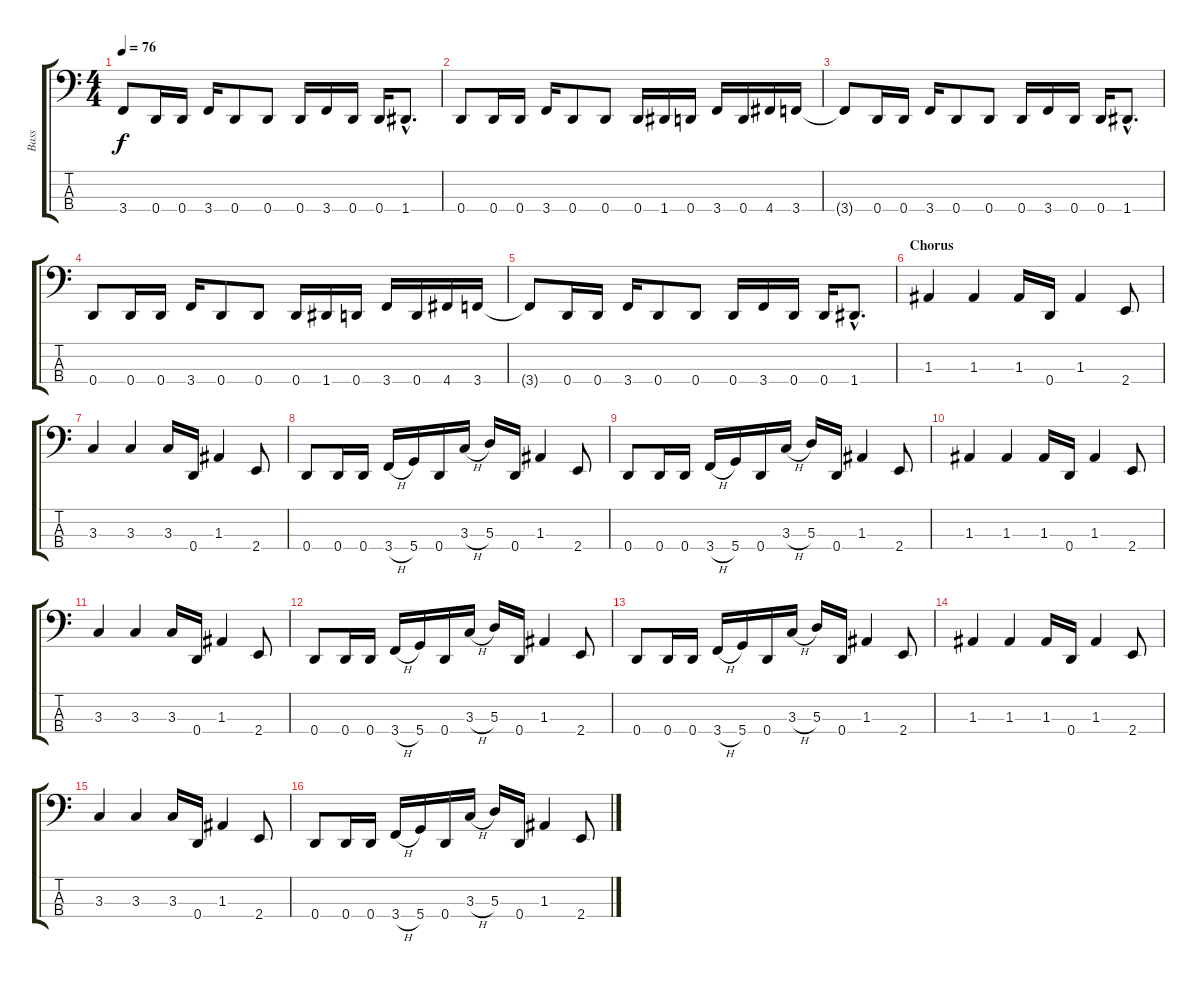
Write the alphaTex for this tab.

\track ("Bass" "Bass") {instrument electricbassfinger}
\staff {score tabs}
\tuning (G2 D2 A1 D1) {hide}
\ts (4 4)
\tempo 76
\clef f4
\ks c
3.4{t}.8{dy f} 0.4.16 0.4.16 3.4.16 0.4.8 0.4.8 0.4.16 3.4.16 0.4.16 0.4.16 1.4{hac}.8{d} |
0.4.8 0.4.16 0.4.16 3.4.16 0.4.8 0.4.8 0.4.16 1.4.16 0.4.16 3.4.16 0.4.16 4.4.16 3.4.16 |
3.4{t}.8 0.4.16 0.4.16 3.4.16 0.4.8 0.4.8 0.4.16 3.4.16 0.4.16 0.4.16 1.4{hac}.8{d} |
0.4.8 0.4.16 0.4.16 3.4.16 0.4.8 0.4.8 0.4.16 1.4.16 0.4.16 3.4.16 0.4.16 4.4.16 3.4.16 |
3.4{t}.8 0.4.16 0.4.16 3.4.16 0.4.8 0.4.8 0.4.16 3.4.16 0.4.16 0.4.16 1.4{hac}.8{d} |
\section ("" "Chorus")
1.3.4 1.3.4 1.3.16 0.4.16 1.3.4 2.4.8 |
3.3.4 3.3.4 3.3.16 0.4.16 1.3.4 2.4.8 |
0.4.8 0.4.16 0.4.16 3.4{h}.16 5.4.16 0.4.16 3.3{h}.16 5.3.16 0.4.16 1.3.4 2.4.8 |
0.4.8 0.4.16 0.4.16 3.4{h}.16 5.4.16 0.4.16 3.3{h}.16 5.3.16 0.4.16 1.3.4 2.4.8 |
1.3.4 1.3.4 1.3.16 0.4.16 1.3.4 2.4.8 |
3.3.4 3.3.4 3.3.16 0.4.16 1.3.4 2.4.8 |
0.4.8 0.4.16 0.4.16 3.4{h}.16 5.4.16 0.4.16 3.3{h}.16 5.3.16 0.4.16 1.3.4 2.4.8 |
0.4.8 0.4.16 0.4.16 3.4{h}.16 5.4.16 0.4.16 3.3{h}.16 5.3.16 0.4.16 1.3.4 2.4.8 |
1.3.4 1.3.4 1.3.16 0.4.16 1.3.4 2.4.8 |
3.3.4 3.3.4 3.3.16 0.4.16 1.3.4 2.4.8 |
0.4.8 0.4.16 0.4.16 3.4{h}.16 5.4.16 0.4.16 3.3{h}.16 5.3.16 0.4.16 1.3.4 2.4.8
